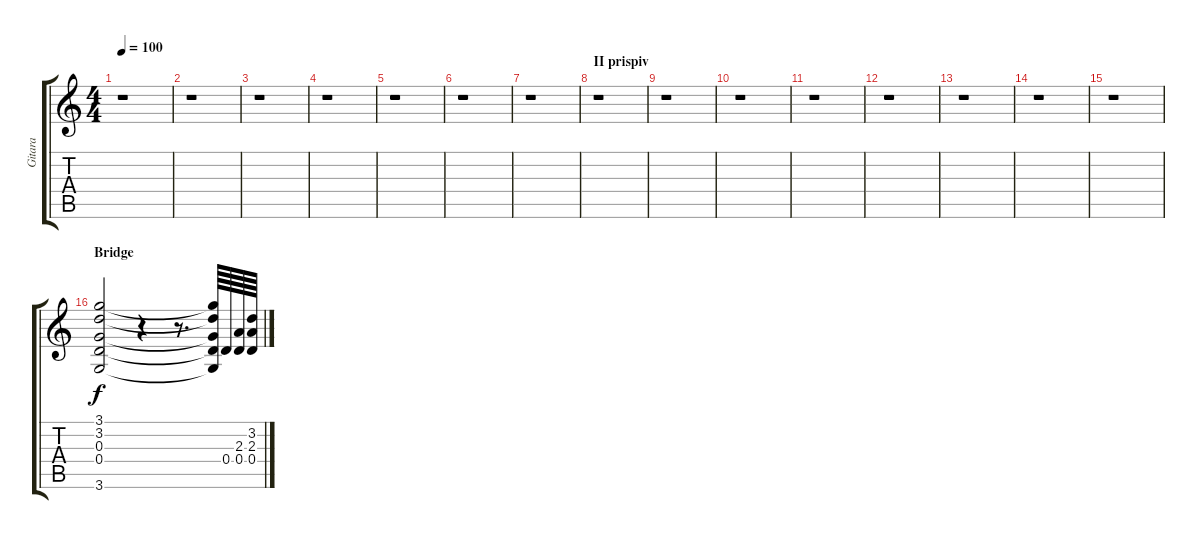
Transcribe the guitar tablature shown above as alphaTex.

\track ("Gitara" "Gitara") {instrument electricguitarclean}
\staff {score tabs}
\tuning (E4 B3 G3 D3 A2 E2) {hide}
\ts (4 4)
\tempo 100
\clef g2
\ks c
r.1{dy f} |
r.1 |
r.1 |
r.1 |
r.1 |
r.1 |
r.1 |
\section ("" "II prispiv")
r.1 |
r.1 |
r.1 |
r.1 |
r.1 |
r.1 |
r.1 |
r.1 |
\section ("" "Bridge")
(3.1 3.2 0.3 0.4 3.6).2 r.4 r.8{d} (3.1{t} 3.2{t} 0.3{t} 0.4{t} 3.6{t}).64 0.4.64 (2.3 0.4).64 (3.2 2.3 0.4).64
